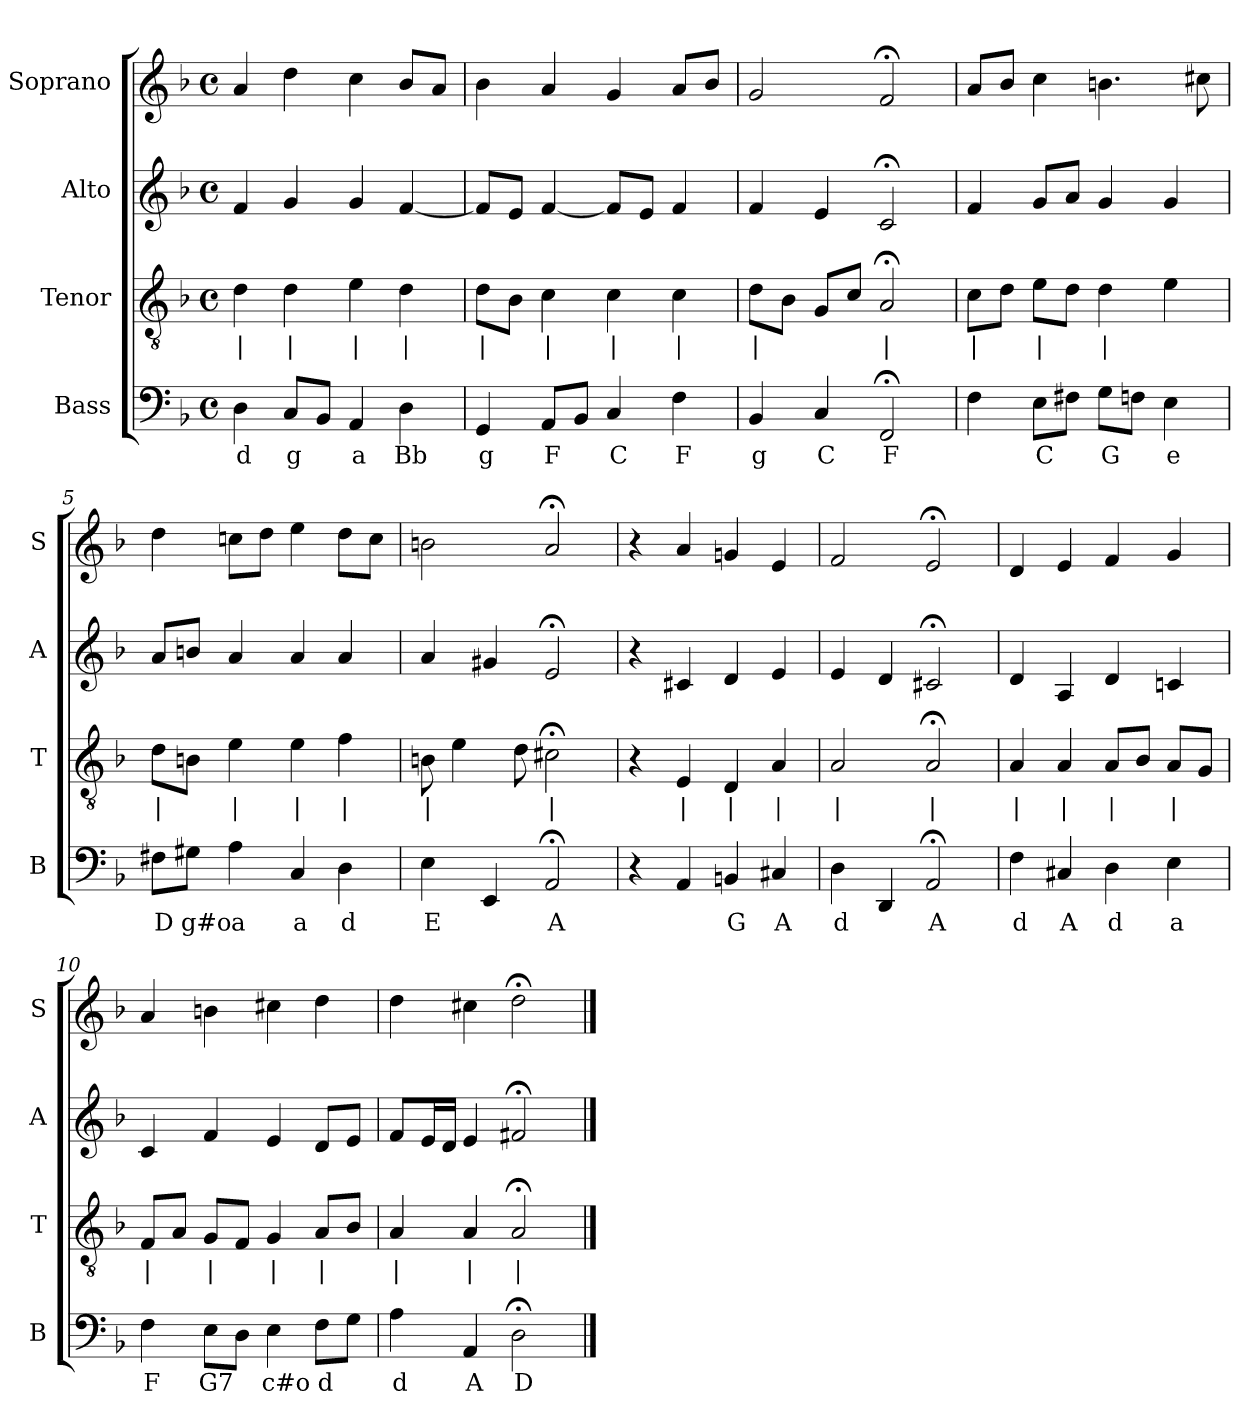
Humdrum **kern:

**kern	**text	**kern	**text	**kern	**kern
*part4	*part4	*part3	*part3	*part2	*part1
*staff4	*staff4	*staff3	*staff3	*staff2	*staff1
*I"Bass	*	*I"Tenor	*	*I"Alto	*I"Soprano
*I'B	*	*I'T	*	*I'A	*I'S
*clefF4	*	*clefGv2	*	*clefG2	*clefG2
*k[b-]	*	*k[b-]	*	*k[b-]	*k[b-]
*d:	*	*d:	*	*d:	*d:
*M4/4	*	*M4/4	*	*M4/4	*M4/4
*met(c)	*	*met(c)	*	*met(c)	*met(c)
*MM100	*	*MM100	*	*MM100	*MM100
=1	=1	=1	=1	=1	=1
4D	d	4d	|	4f	4a
8CL	g	4d	|	4g	4dd
8BB-J	.	.	.	.	.
4AA	a	4e	|	4g	4cc
4D	Bb	4d	|	[4f	8b-L
.	.	.	.	.	8aJ
=2	=2	=2	=2	=2	=2
4GG	g	8dL	|	8fL]	4b-
.	.	8B-J	.	8eJ	.
8AAL	F	4c	|	[4f	4a
8BB-J	.	.	.	.	.
4C	C	4c	|	8fL]	4g
.	.	.	.	8eJ	.
4F	F	4c	|	4f	8aL
.	.	.	.	.	8b-J
=3	=3	=3	=3	=3	=3
4BB-	g	8dL	|	4f	2g
.	.	8B-J	.	.	.
4C	C	8GL	.	4e	.
.	.	8cJ	.	.	.
2FF;<	F	2A;<	|	2c;<	2f;<
=4	=4	=4	=4	=4	=4
4F	.	8cL	|	4f	8aL
.	.	8dJ	.	.	8b-J
8EL	C	8eL	|	8gL	4cc
8F#XJ	.	8dJ	.	8aJ	.
8GL	G	4d	|	4g	4.bn
8FnJ	.	.	.	.	.
4E	e	4e	.	4g	.
.	.	.	.	.	8cc#X
=5	=5	=5	=5	=5	=5
8F#XL	D	8dL	|	8aL	4dd
8G#XJ	g#o	8BnJ	.	8bnJ	.
4A	a	4e	|	4a	8ccnL
.	.	.	.	.	8ddJ
4C	a	4e	|	4a	4ee
4D	d	4f	|	4a	8ddL
.	.	.	.	.	8ccJ
=6	=6	=6	=6	=6	=6
4E	E	8Bn	|	4a	2bn
.	.	4e	.	.	.
4EE	.	.	.	4g#X	.
.	.	8d	.	.	.
2AA;<	A	2c#X;<	|	2e;<	2a;<
=7	=7	=7	=7	=7	=7
4r	.	4r	.	4r	4r
4AA	.	4E	|	4c#X	4a
4BBn	G	4D	|	4d	4gn
4C#X	A	4A	|	4e	4e
=8	=8	=8	=8	=8	=8
4D	d	2A	|	4e	2f
4DD	.	.	.	4d	.
2AA;<	A	2A;<	|	2c#X;<	2e;<
=9	=9	=9	=9	=9	=9
4F	d	4A	|	4d	4d
4C#X	A	4A	|	4A	4e
4D	d	8AL	|	4d	4f
.	.	8B-J	.	.	.
4E	a	8AL	|	4cn	4g
.	.	8GJ	.	.	.
=10	=10	=10	=10	=10	=10
4F	F	8FL	|	4c	4a
.	.	8AJ	.	.	.
8EL	G7	8GL	|	4f	4bn
8DJ	.	8FJ	.	.	.
4E	c#o	4G	|	4e	4cc#X
8FL	d	8AL	|	8dL	4dd
8GJ	.	8B-J	.	8eJ	.
=11	=11	=11	=11	=11	=11
4A	d	4A	|	8fL	4dd
.	.	.	.	16eL	.
.	.	.	.	16dJJ	.
4AA	A	4A	|	4e	4cc#X
2D;<	D	2A;<	|	2f#X;<	2dd;<
==	==	==	==	==	==
*-	*-	*-	*-	*-	*-
